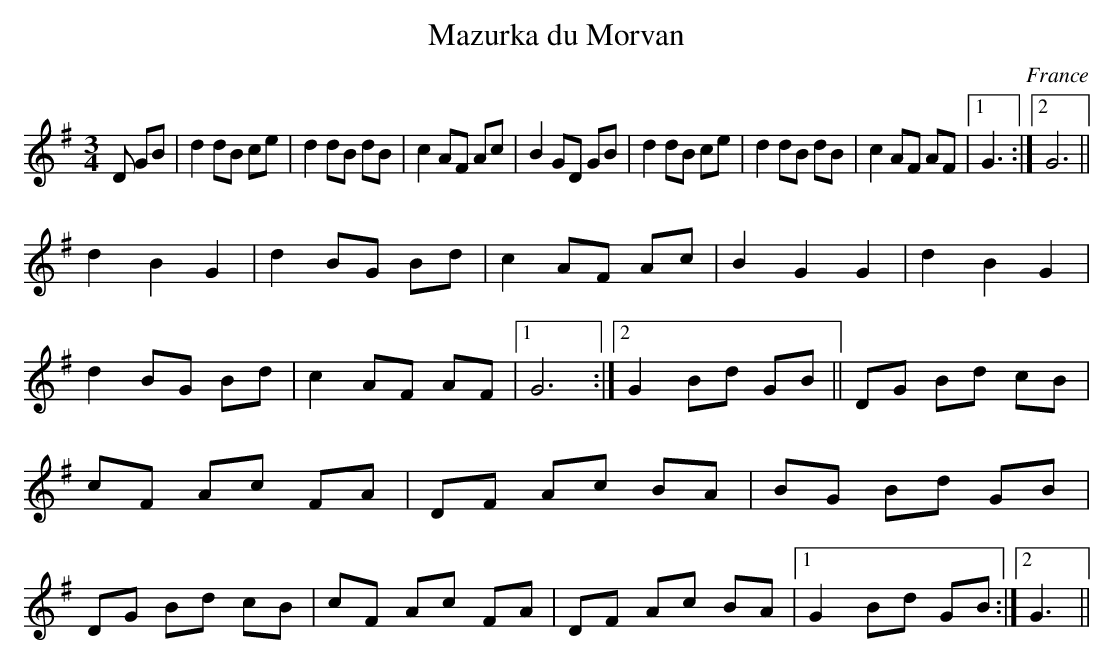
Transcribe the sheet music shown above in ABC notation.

X:1
T:Mazurka du Morvan
O:France
M:3/4
K:G
D GB|\
d2dB ce|d2dB dB|c2AF Ac|B2GD GB|\
d2dB ce|d2dB dB|c2AF AF |1 G3 :|2 G6||
d2B2 G2|d2 BG Bd|c2 AF Ac|B2 G2 G2|\
d2 B2 G2|d2 BG Bd|c2 AF AF|1 G6 :|2 G2Bd GB||\
DG Bd cB|cF Ac FA|DF Ac BA|BG Bd GB|\
DG Bd cB|cF Ac FA|DF Ac BA |1 G2Bd GB :|2 G3||
